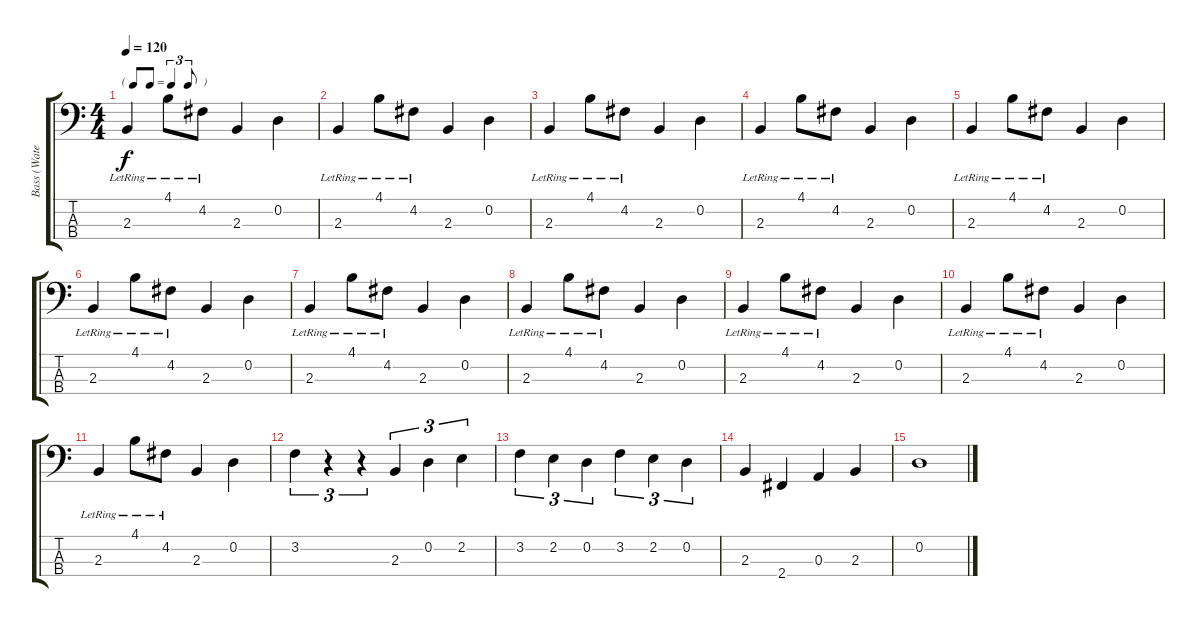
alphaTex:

\track ("Bass (Waters)" "Bass (Wate") {instrument electricbasspick}
\staff {score tabs}
\tuning (G2 D2 A1 E1) {hide}
\ts (4 4)
\tf triplet8th
\tempo 120
\clef f4
\ks c
2.3{lr}.4{dy f} 4.1{lr}.8 4.2{lr}.8 2.3.4 0.2.4 |
2.3{lr}.4 4.1{lr}.8 4.2{lr}.8 2.3.4 0.2.4 |
2.3{lr}.4 4.1{lr}.8 4.2{lr}.8 2.3.4 0.2.4 |
2.3{lr}.4 4.1{lr}.8 4.2{lr}.8 2.3.4 0.2.4 |
2.3{lr}.4 4.1{lr}.8 4.2{lr}.8 2.3.4 0.2.4 |
2.3{lr}.4 4.1{lr}.8 4.2{lr}.8 2.3.4 0.2.4 |
2.3{lr}.4 4.1{lr}.8 4.2{lr}.8 2.3.4 0.2.4 |
2.3{lr}.4 4.1{lr}.8 4.2{lr}.8 2.3.4 0.2.4 |
2.3{lr}.4 4.1{lr}.8 4.2{lr}.8 2.3.4 0.2.4 |
2.3{lr}.4 4.1{lr}.8 4.2{lr}.8 2.3.4 0.2.4 |
2.3{lr}.4 4.1{lr}.8 4.2{lr}.8 2.3.4 0.2.4 |
3.2.4{tu (3 2)} r.4{tu (3 2)} r.4{tu (3 2)} 2.3.4{tu (3 2)} 0.2.4{tu (3 2)} 2.2.4{tu (3 2)} |
3.2.4{tu (3 2)} 2.2.4{tu (3 2)} 0.2.4{tu (3 2)} 3.2.4{tu (3 2)} 2.2.4{tu (3 2)} 0.2.4{tu (3 2)} |
2.3.4 2.4.4 0.3.4 2.3.4 |
0.2.1
